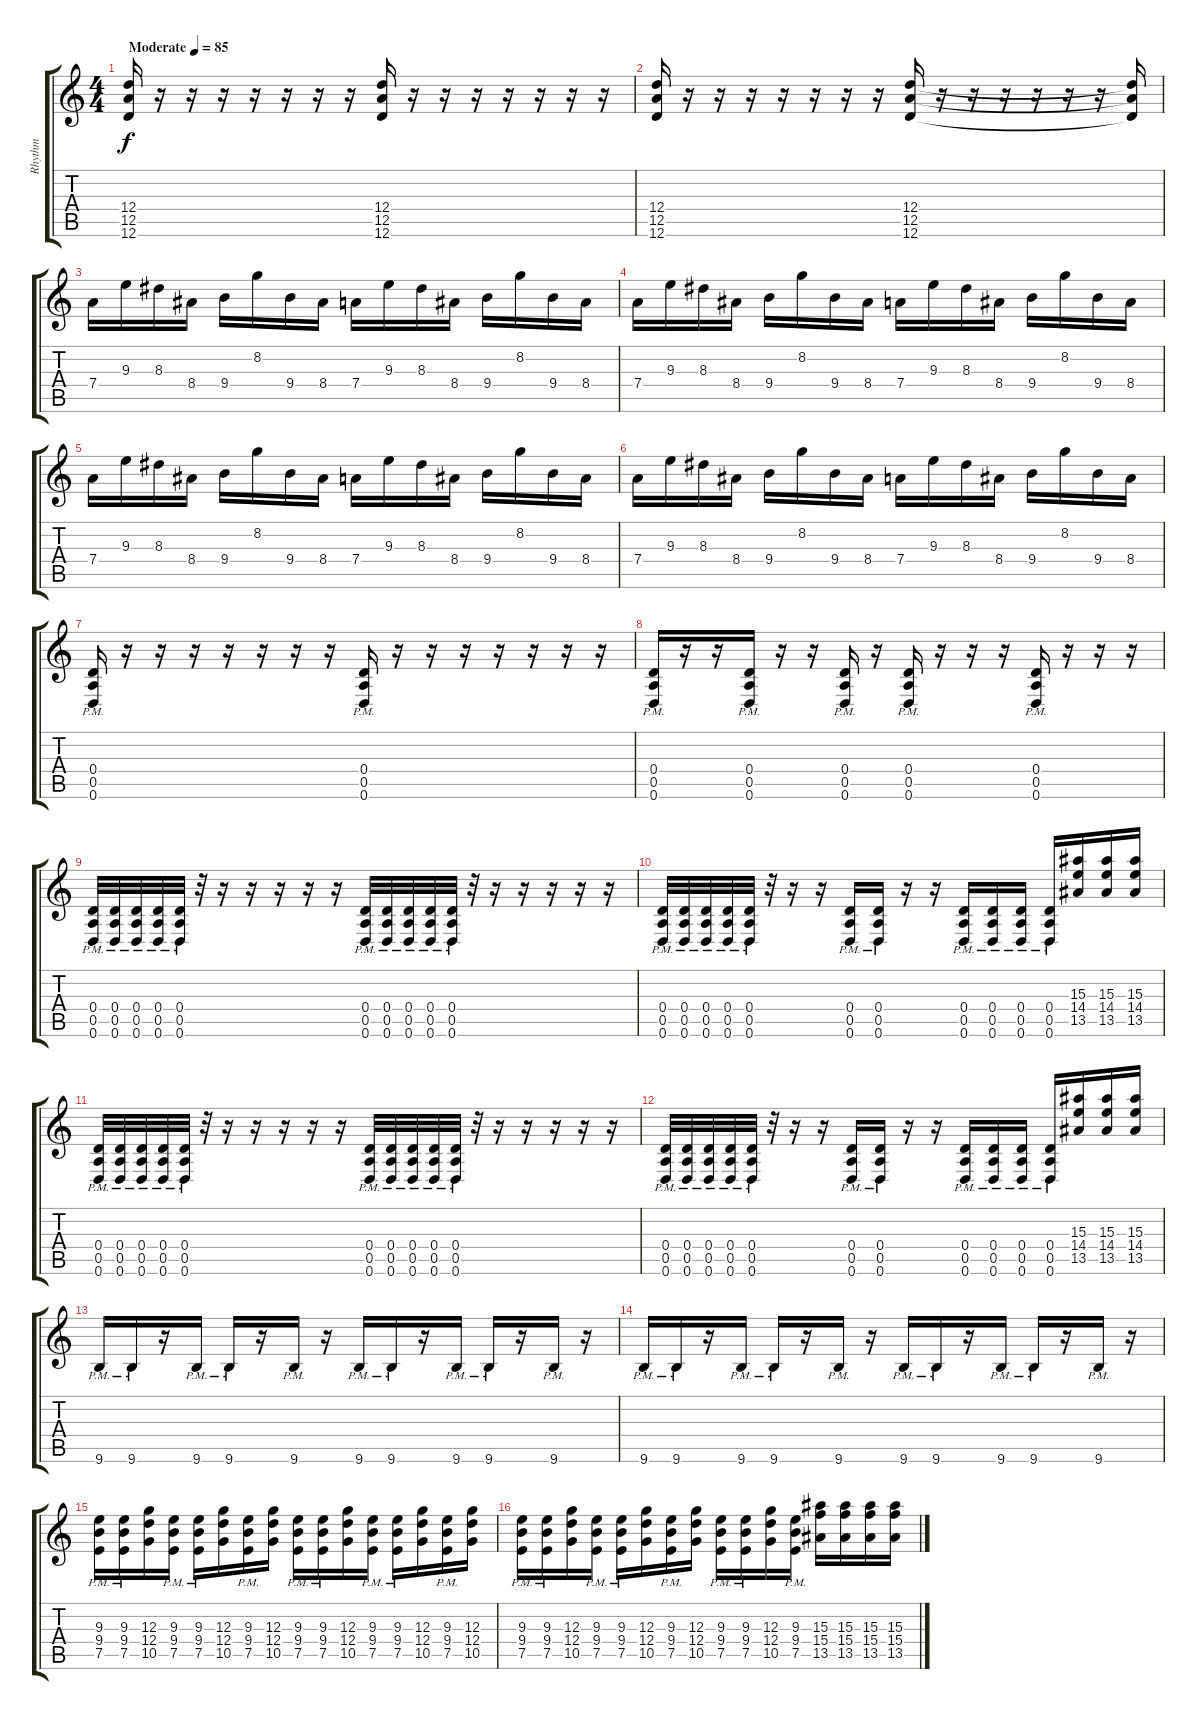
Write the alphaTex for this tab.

\track ("Rhythm" "Rhythm") {instrument distortionguitar}
\staff {score tabs}
\tuning (E4 B3 G3 D3 A2 D2) {hide}
\ts (4 4)
\tempo (85 "Moderate")
\clef g2
\ks c
(12.4 12.5 12.6).16{dy f instrument distortionguitar} r.16 r.16 r.16 r.16 r.16 r.16 r.16 (12.4 12.5 12.6).16 r.16 r.16 r.16 r.16 r.16 r.16 r.16 |
(12.4 12.5 12.6).16 r.16 r.16 r.16 r.16 r.16 r.16 r.16 (12.4 12.5 12.6).16 r.16 r.16 r.16 r.16 r.16 r.16 (12.4{t} 12.5{t} 12.6{t}).16 |
7.4.16 9.3.16 8.3.16 8.4.16 9.4.16 8.2.16 9.4.16 8.4.16 7.4.16 9.3.16 8.3.16 8.4.16 9.4.16 8.2.16 9.4.16 8.4.16 |
7.4.16 9.3.16 8.3.16 8.4.16 9.4.16 8.2.16 9.4.16 8.4.16 7.4.16 9.3.16 8.3.16 8.4.16 9.4.16 8.2.16 9.4.16 8.4.16 |
7.4.16 9.3.16 8.3.16 8.4.16 9.4.16 8.2.16 9.4.16 8.4.16 7.4.16 9.3.16 8.3.16 8.4.16 9.4.16 8.2.16 9.4.16 8.4.16 |
7.4.16 9.3.16 8.3.16 8.4.16 9.4.16 8.2.16 9.4.16 8.4.16 7.4.16 9.3.16 8.3.16 8.4.16 9.4.16 8.2.16 9.4.16 8.4.16 |
(0.4{pm} 0.5{pm} 0.6{pm}).16 r.16 r.16 r.16 r.16 r.16 r.16 r.16 (0.4{pm} 0.5{pm} 0.6{pm}).16 r.16 r.16 r.16 r.16 r.16 r.16 r.16 |
(0.4{pm} 0.5{pm} 0.6{pm}).16 r.16 r.16 (0.4{pm} 0.5{pm} 0.6{pm}).16 r.16 r.16 (0.4{pm} 0.5{pm} 0.6{pm}).16 r.16 (0.4{pm} 0.5{pm} 0.6{pm}).16 r.16 r.16 r.16 (0.4{pm} 0.5{pm} 0.6{pm}).16 r.16 r.16 r.16 |
(0.4{pm} 0.5{pm} 0.6{pm}).32 (0.4{pm} 0.5{pm} 0.6{pm}).32 (0.4{pm} 0.5{pm} 0.6{pm}).32 (0.4{pm} 0.5{pm} 0.6{pm}).32 (0.4{pm} 0.5{pm} 0.6{pm}).32 r.32 r.16 r.16 r.16 r.16 r.16 (0.4{pm} 0.5{pm} 0.6{pm}).32 (0.4{pm} 0.5{pm} 0.6{pm}).32 (0.4{pm} 0.5{pm} 0.6{pm}).32 (0.4{pm} 0.5{pm} 0.6{pm}).32 (0.4{pm} 0.5{pm} 0.6{pm}).32 r.32 r.16 r.16 r.16 r.16 r.16 |
(0.4{pm} 0.5{pm} 0.6{pm}).32 (0.4{pm} 0.5{pm} 0.6{pm}).32 (0.4{pm} 0.5{pm} 0.6{pm}).32 (0.4{pm} 0.5{pm} 0.6{pm}).32 (0.4{pm} 0.5{pm} 0.6{pm}).32 r.32 r.16 r.16 (0.4{pm} 0.5{pm} 0.6{pm}).16 (0.4{pm} 0.5{pm} 0.6{pm}).16 r.16 r.16 (0.4{pm} 0.5{pm} 0.6{pm}).16 (0.4{pm} 0.5{pm} 0.6{pm}).16 (0.4{pm} 0.5{pm} 0.6{pm}).16 (0.4{pm} 0.5{pm} 0.6{pm}).16 (15.3 14.4 13.5).16 (15.3 14.4 13.5).16 (15.3 14.4 13.5).16 |
(0.4{pm} 0.5{pm} 0.6{pm}).32 (0.4{pm} 0.5{pm} 0.6{pm}).32 (0.4{pm} 0.5{pm} 0.6{pm}).32 (0.4{pm} 0.5{pm} 0.6{pm}).32 (0.4{pm} 0.5{pm} 0.6{pm}).32 r.32 r.16 r.16 r.16 r.16 r.16 (0.4{pm} 0.5{pm} 0.6{pm}).32 (0.4{pm} 0.5{pm} 0.6{pm}).32 (0.4{pm} 0.5{pm} 0.6{pm}).32 (0.4{pm} 0.5{pm} 0.6{pm}).32 (0.4{pm} 0.5{pm} 0.6{pm}).32 r.32 r.16 r.16 r.16 r.16 r.16 |
(0.4{pm} 0.5{pm} 0.6{pm}).32 (0.4{pm} 0.5{pm} 0.6{pm}).32 (0.4{pm} 0.5{pm} 0.6{pm}).32 (0.4{pm} 0.5{pm} 0.6{pm}).32 (0.4{pm} 0.5{pm} 0.6{pm}).32 r.32 r.16 r.16 (0.4{pm} 0.5{pm} 0.6{pm}).16 (0.4{pm} 0.5{pm} 0.6{pm}).16 r.16 r.16 (0.4{pm} 0.5{pm} 0.6{pm}).16 (0.4{pm} 0.5{pm} 0.6{pm}).16 (0.4{pm} 0.5{pm} 0.6{pm}).16 (0.4{pm} 0.5{pm} 0.6{pm}).16 (15.3 14.4 13.5).16 (15.3 14.4 13.5).16 (15.3 14.4 13.5).16 |
9.6{pm}.16 9.6{pm}.16 r.16 9.6{pm}.16 9.6{pm}.16 r.16 9.6{pm}.16 r.16 9.6{pm}.16 9.6{pm}.16 r.16 9.6{pm}.16 9.6{pm}.16 r.16 9.6{pm}.16 r.16 |
9.6{pm}.16 9.6{pm}.16 r.16 9.6{pm}.16 9.6{pm}.16 r.16 9.6{pm}.16 r.16 9.6{pm}.16 9.6{pm}.16 r.16 9.6{pm}.16 9.6{pm}.16 r.16 9.6{pm}.16 r.16 |
(9.3{pm} 9.4{pm} 7.5{pm}).16 (9.3{pm} 9.4{pm} 7.5{pm}).16 (12.3 12.4 10.5).16 (9.3{pm} 9.4{pm} 7.5{pm}).16 (9.3{pm} 9.4{pm} 7.5{pm}).16 (12.3 12.4 10.5).16 (9.3{pm} 9.4{pm} 7.5{pm}).16 (12.3 12.4 10.5).16 (9.3{pm} 9.4{pm} 7.5{pm}).16 (9.3{pm} 9.4{pm} 7.5{pm}).16 (12.3 12.4 10.5).16 (9.3{pm} 9.4{pm} 7.5{pm}).16 (9.3{pm} 9.4{pm} 7.5{pm}).16 (12.3 12.4 10.5).16 (9.3{pm} 9.4{pm} 7.5{pm}).16 (12.3 12.4 10.5).16 |
(9.3{pm} 9.4{pm} 7.5{pm}).16 (9.3{pm} 9.4{pm} 7.5{pm}).16 (12.3 12.4 10.5).16 (9.3{pm} 9.4{pm} 7.5{pm}).16 (9.3{pm} 9.4{pm} 7.5{pm}).16 (12.3 12.4 10.5).16 (9.3{pm} 9.4{pm} 7.5{pm}).16 (12.3 12.4 10.5).16 (9.3{pm} 9.4{pm} 7.5{pm}).16 (9.3{pm} 9.4{pm} 7.5{pm}).16 (12.3 12.4 10.5).16 (9.3{pm} 9.4{pm} 7.5{pm}).16 (15.3 15.4 13.5).16 (15.3 15.4 13.5).16 (15.3 15.4 13.5).16 (15.3 15.4 13.5).16
